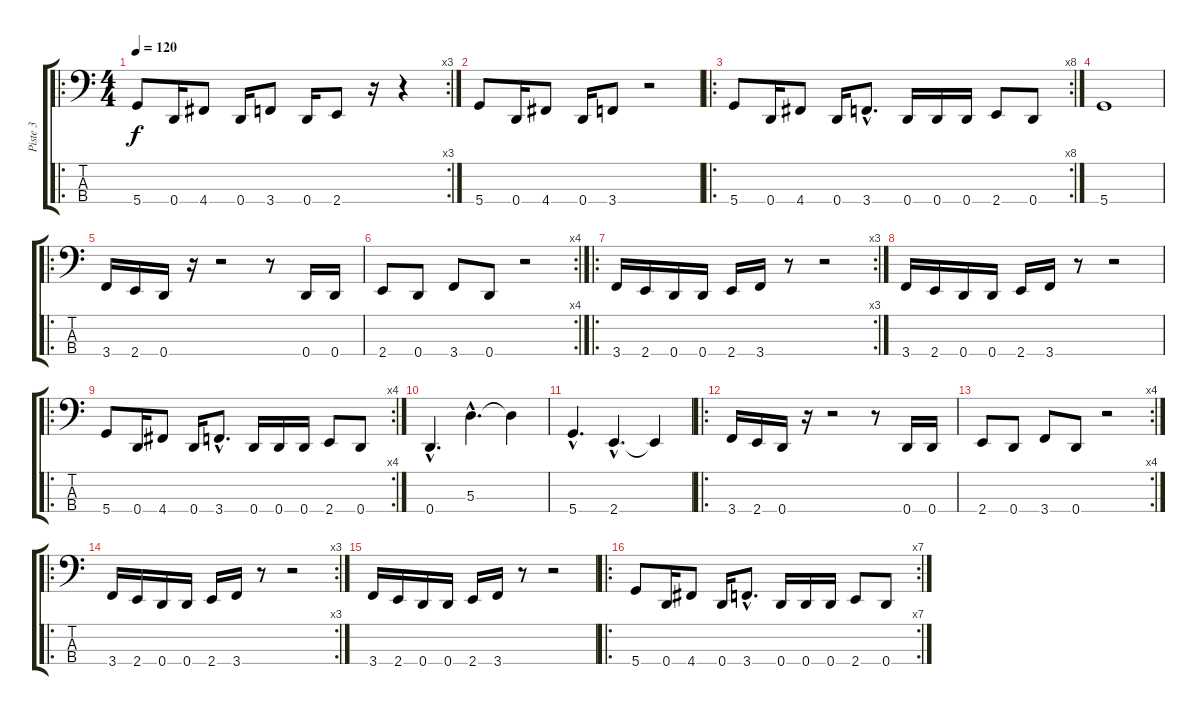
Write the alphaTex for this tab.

\track ("Piste 3" "Piste 3") {instrument electricbassfinger}
\staff {score tabs}
\tuning (G2 D2 A1 D1) {hide}
\ro
\rc 3
\ts (4 4)
\tempo 120
\clef f4
\ks c
5.4.8{dy f instrument electricbassfinger} 0.4.16 4.4.8 0.4.16 3.4.8 0.4.16 2.4.8 r.16 r.4 |
5.4.8 0.4.16 4.4.8 0.4.16 3.4.8 r.2 |
\ro
\rc 8
5.4.8 0.4.16 4.4.8 0.4.16 3.4{hac}.8{d} 0.4.16 0.4.16 0.4.16 2.4.8 0.4.8 |
5.4.1 |
\ro
3.4.16 2.4.16 0.4.16 r.16 r.2 r.8 0.4.16 0.4.16 |
\rc 4
2.4.8 0.4.8 3.4.8 0.4.8 r.2 |
\ro
\rc 3
3.4.16 2.4.16 0.4.16 0.4.16 2.4.16 3.4.16 r.8 r.2 |
3.4.16 2.4.16 0.4.16 0.4.16 2.4.16 3.4.16 r.8 r.2 |
\ro
\rc 4
5.4.8 0.4.16 4.4.8 0.4.16 3.4{hac}.8{d} 0.4.16 0.4.16 0.4.16 2.4.8 0.4.8 |
0.4{hac}.4{d} 5.3{hac}.4{d} 5.3{t}.4 |
5.4{hac}.4{d} 2.4{hac}.4{d} 2.4{t}.4 |
\ro
3.4.16 2.4.16 0.4.16 r.16 r.2 r.8 0.4.16 0.4.16 |
\rc 4
2.4.8 0.4.8 3.4.8 0.4.8 r.2 |
\ro
\rc 3
3.4.16 2.4.16 0.4.16 0.4.16 2.4.16 3.4.16 r.8 r.2 |
3.4.16 2.4.16 0.4.16 0.4.16 2.4.16 3.4.16 r.8 r.2 |
\ro
\rc 7
5.4.8 0.4.16 4.4.8 0.4.16 3.4{hac}.8{d} 0.4.16 0.4.16 0.4.16 2.4.8 0.4.8
